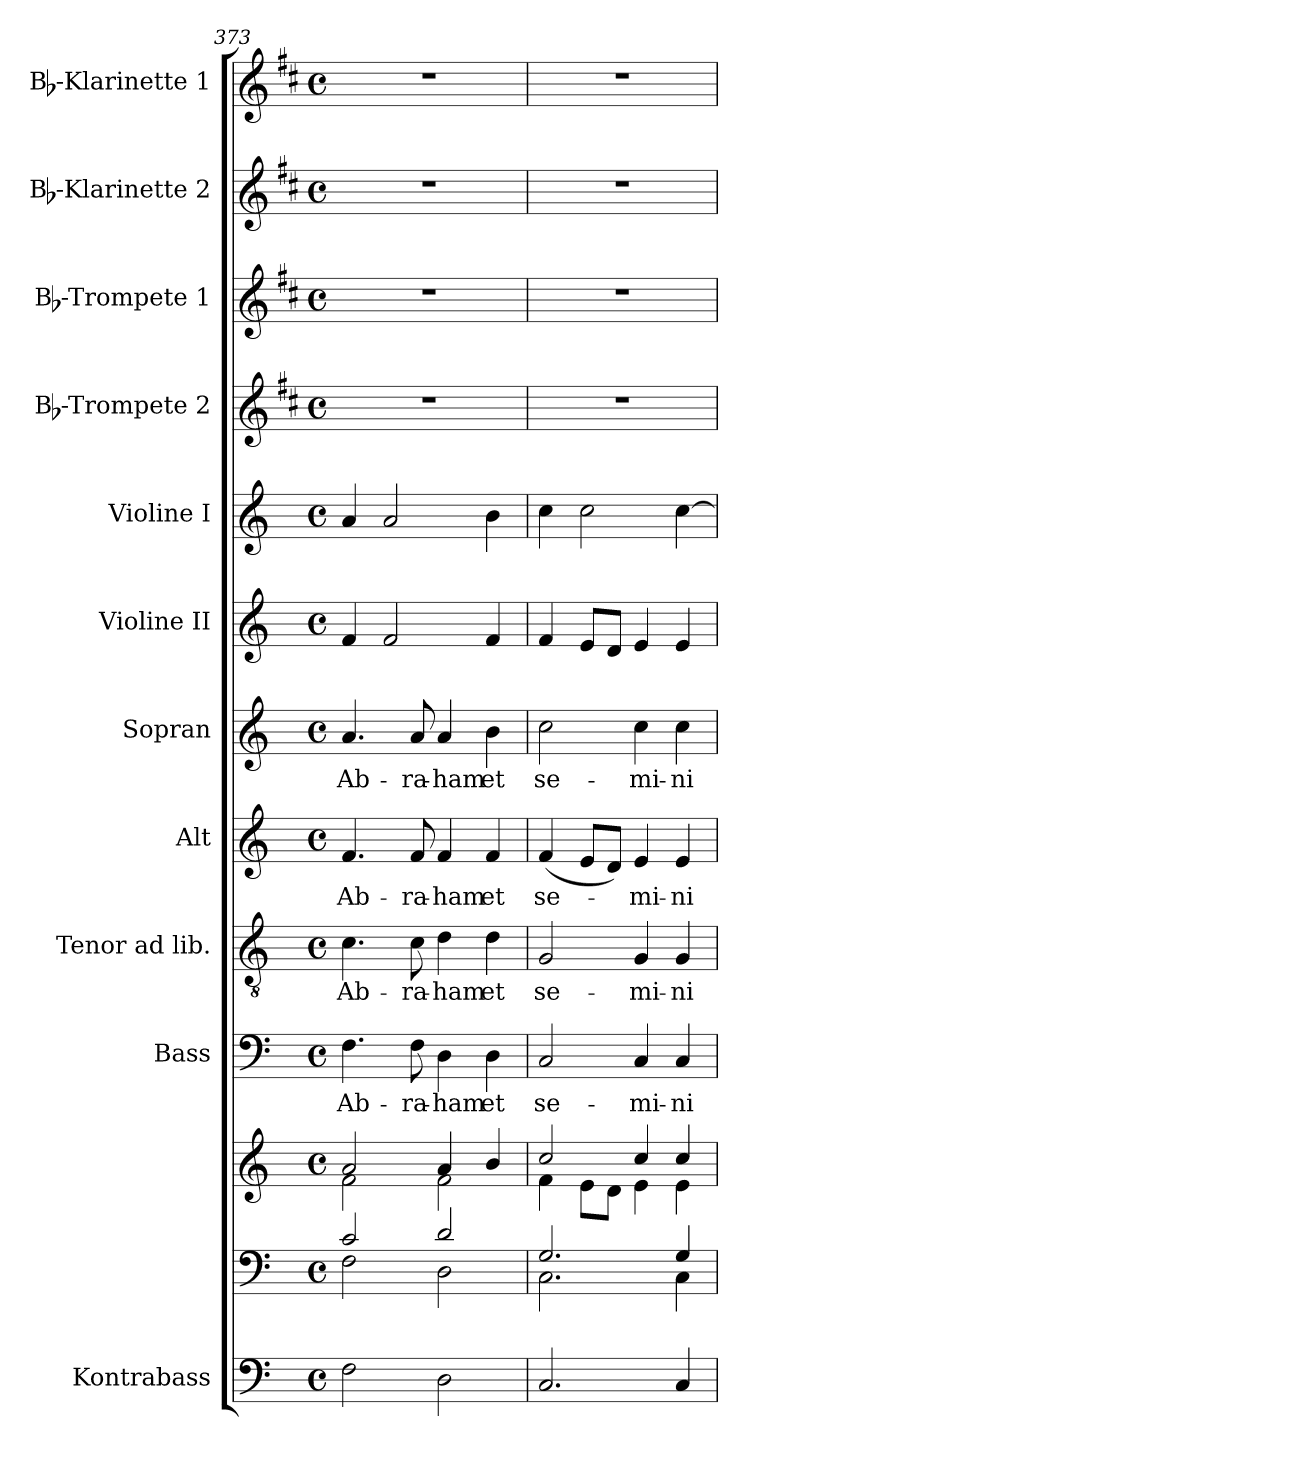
**kern	**kern	**kern	**kern	**text	**kern	**text	**kern	**text	**kern	**text	**kern	**kern	**kern	**kern	**kern	**kern
*part12	*part11	*part11	*part10	*part10	*part9	*part9	*part8	*part8	*part7	*part7	*part6	*part5	*part4	*part3	*part2	*part1
*staff13	*staff12	*staff11	*staff10	*staff10	*staff9	*staff9	*staff8	*staff8	*staff7	*staff7	*staff6	*staff5	*staff4	*staff3	*staff2	*staff1
*I"Kontrabass	*	*	*I"Bass	*	*I"Tenor ad lib.	*	*I"Alt	*	*I"Sopran	*	*I"Violine II	*I"Violine I	*I"Bb-Trompete 2	*I"Bb-Trompete 1	*I"Bb-Klarinette 2	*I"Bb-Klarinette 1
*I'Kb.	*	*	*I'B.	*	*I'T.	*	*I'A.	*	*I'S.	*	*I'Vl. II	*I'Vl. I	*I'Bb Trp. 2	*I'Bb Trp. 1	*I'Bb Kl. 2	*I'Bb Kl. 1
*clefF4	*clefF4	*clefG2	*clefF4	*	*clefGv2	*	*clefG2	*	*clefG2	*	*clefG2	*clefG2	*clefG2	*clefG2	*clefG2	*clefG2
*ITrd7c12	*	*	*	*	*	*	*	*	*	*	*	*	*ITrd1c2	*ITrd1c2	*ITrd1c2	*ITrd1c2
*k[]	*k[]	*k[]	*k[]	*	*k[]	*	*k[]	*	*k[]	*	*k[]	*k[]	*k[]	*k[]	*k[]	*k[]
*C:	*C:	*C:	*C:	*	*C:	*	*C:	*	*C:	*	*C:	*C:	*C:	*C:	*C:	*C:
*M4/4	*M4/4	*M4/4	*M4/4	*	*M4/4	*	*M4/4	*	*M4/4	*	*M4/4	*M4/4	*M4/4	*M4/4	*M4/4	*M4/4
*met(c)	*met(c)	*met(c)	*met(c)	*	*met(c)	*	*met(c)	*	*met(c)	*	*met(c)	*met(c)	*met(c)	*met(c)	*met(c)	*met(c)
=373	=373	=373	=373	=373	=373	=373	=373	=373	=373	=373	=373	=373	=373	=373	=373	=373
*	*^	*^	*	*	*	*	*	*	*	*	*	*	*	*	*	*
!	!	!	!	!	!	!LO:LY:b	!	!LO:LY:b	!	!LO:LY:b	!	!LO:LY:b	!	!	!	!	!	!
2FF\	2c/	2F\	2a/	2f\	4.F\	Ab-	4.c\	Ab-	4.f/	Ab-	4.a/	Ab-	4f/	4a/	1r	1r	1r	1r
.	.	.	.	.	.	.	.	.	.	.	.	.	2f/	2a/	.	.	.	.
!	!	!	!	!	!	!LO:LY:b	!	!LO:LY:b	!	!LO:LY:b	!	!LO:LY:b	!	!	!	!	!	!
.	.	.	.	.	8F\	-ra-	8c\	-ra-	8f/	-ra-	8a/	-ra-	.	.	.	.	.	.
!	!	!	!	!	!	!LO:LY:b	!	!LO:LY:b	!	!LO:LY:b	!	!LO:LY:b	!	!	!	!	!	!
2DD\	2d/	2D\	4a/	2f\	4D\	-ham	4d\	-ham	4f/	-ham	4a/	-ham	.	.	.	.	.	.
!	!	!	!	!	!	!LO:LY:b	!	!LO:LY:b	!	!LO:LY:b	!	!LO:LY:b	!	!	!	!	!	!
.	.	.	4b/	.	4D\	et	4d\	et	4f/	et	4b\	et	4f/	4b\	.	.	.	.
=374	=374	=374	=374	=374	=374	=374	=374	=374	=374	=374	=374	=374	=374	=374	=374	=374	=374	=374
!	!	!	!	!	!	!LO:LY:b	!	!LO:LY:b	!	!LO:LY:b	!	!LO:LY:b	!	!	!	!	!	!
2.CC/	2.G/	2.C\	2cc/	4f\	2C/	se-	2G/	se-	(<4f/	se-	2cc\	se-	4f/	4cc\	1r	1r	1r	1r
.	.	.	.	8e\L	.	.	.	.	8e/L	.	.	.	8e/L	2cc\	.	.	.	.
.	.	.	.	8d\J	.	.	.	.	8d/J)	.	.	.	8d/J	.	.	.	.	.
!	!	!	!	!	!	!LO:LY:b	!	!LO:LY:b	!	!LO:LY:b	!	!LO:LY:b	!	!	!	!	!	!
.	.	.	4cc/	4e\	4C/	-mi-	4G/	-mi-	4e/	-mi-	4cc\	-mi-	4e/	.	.	.	.	.
!	!	!	!	!	!	!LO:LY:b	!	!LO:LY:b	!	!LO:LY:b	!	!LO:LY:b	!	!	!	!	!	!
4CC/	4G/	4C\	4cc/	4e\	4C/	-ni	4G/	-ni	4e/	-ni	4cc\	-ni	4e/	[4cc\	.	.	.	.
*	*v	*v	*	*	*	*	*	*	*	*	*	*	*	*	*	*	*	*
*	*	*v	*v	*	*	*	*	*	*	*	*	*	*	*	*	*	*
=	=	=	=	=	=	=	=	=	=	=	=	=	=	=	=	=
*-	*-	*-	*-	*-	*-	*-	*-	*-	*-	*-	*-	*-	*-	*-	*-	*-
